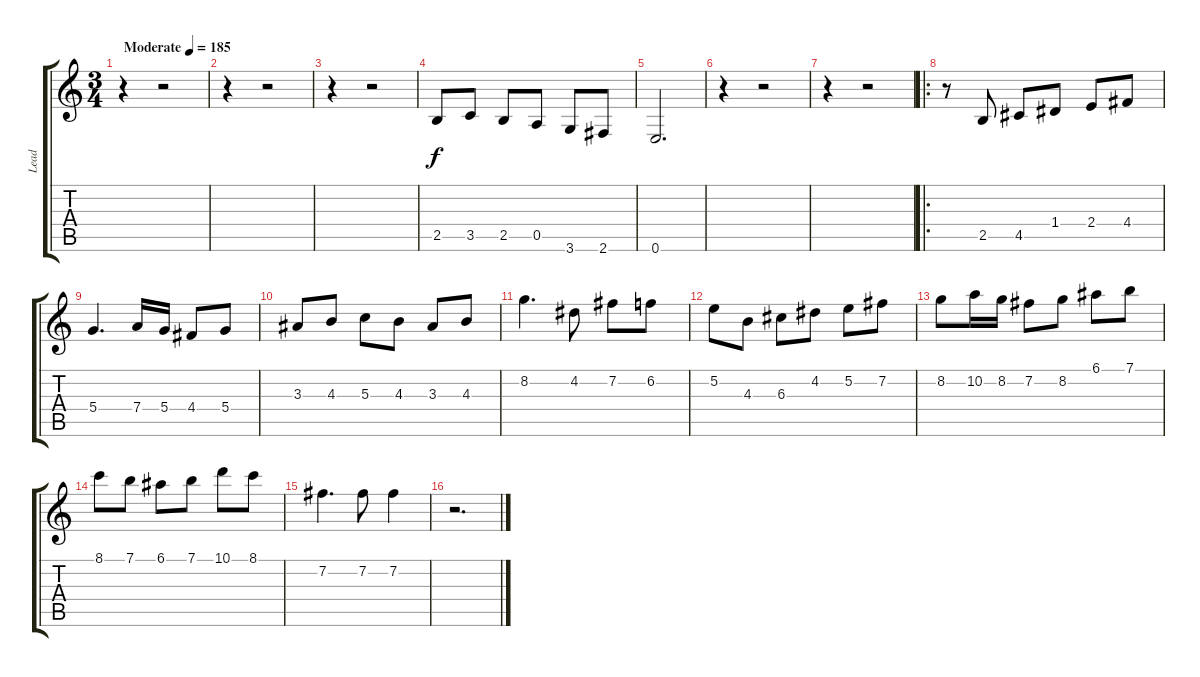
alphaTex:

\track ("Lead" "Lead") {instrument acousticguitarsteel}
\staff {score tabs}
\tuning (E4 B3 G3 D3 A2 E2) {hide}
\ts (3 4)
\tempo (185 "Moderate")
\clef g2
\ks c
r.4{dy f instrument acousticguitarsteel} r.2 |
r.4 r.2 |
r.4 r.2 |
2.5.8 3.5.8 2.5.8 0.5.8 3.6.8 2.6.8 |
0.6.2{d} |
r.4 r.2 |
r.4 r.2 |
\ro
r.8 2.5.8 4.5.8 1.4.8 2.4.8 4.4.8 |
5.4.4{d} 7.4.16 5.4.16 4.4.8 5.4.8 |
3.3.8 4.3.8 5.3.8 4.3.8 3.3.8 4.3.8 |
8.2.4{d} 4.2.8 7.2.8 6.2.8 |
5.2.8 4.3.8 6.3.8 4.2.8 5.2.8 7.2.8 |
8.2.8 10.2.16 8.2.16 7.2.8 8.2.8 6.1.8 7.1.8 |
8.1.8 7.1.8 6.1.8 7.1.8 10.1.8 8.1.8 |
7.2.4{d} 7.2.8 7.2.4 |
r.2{d}
